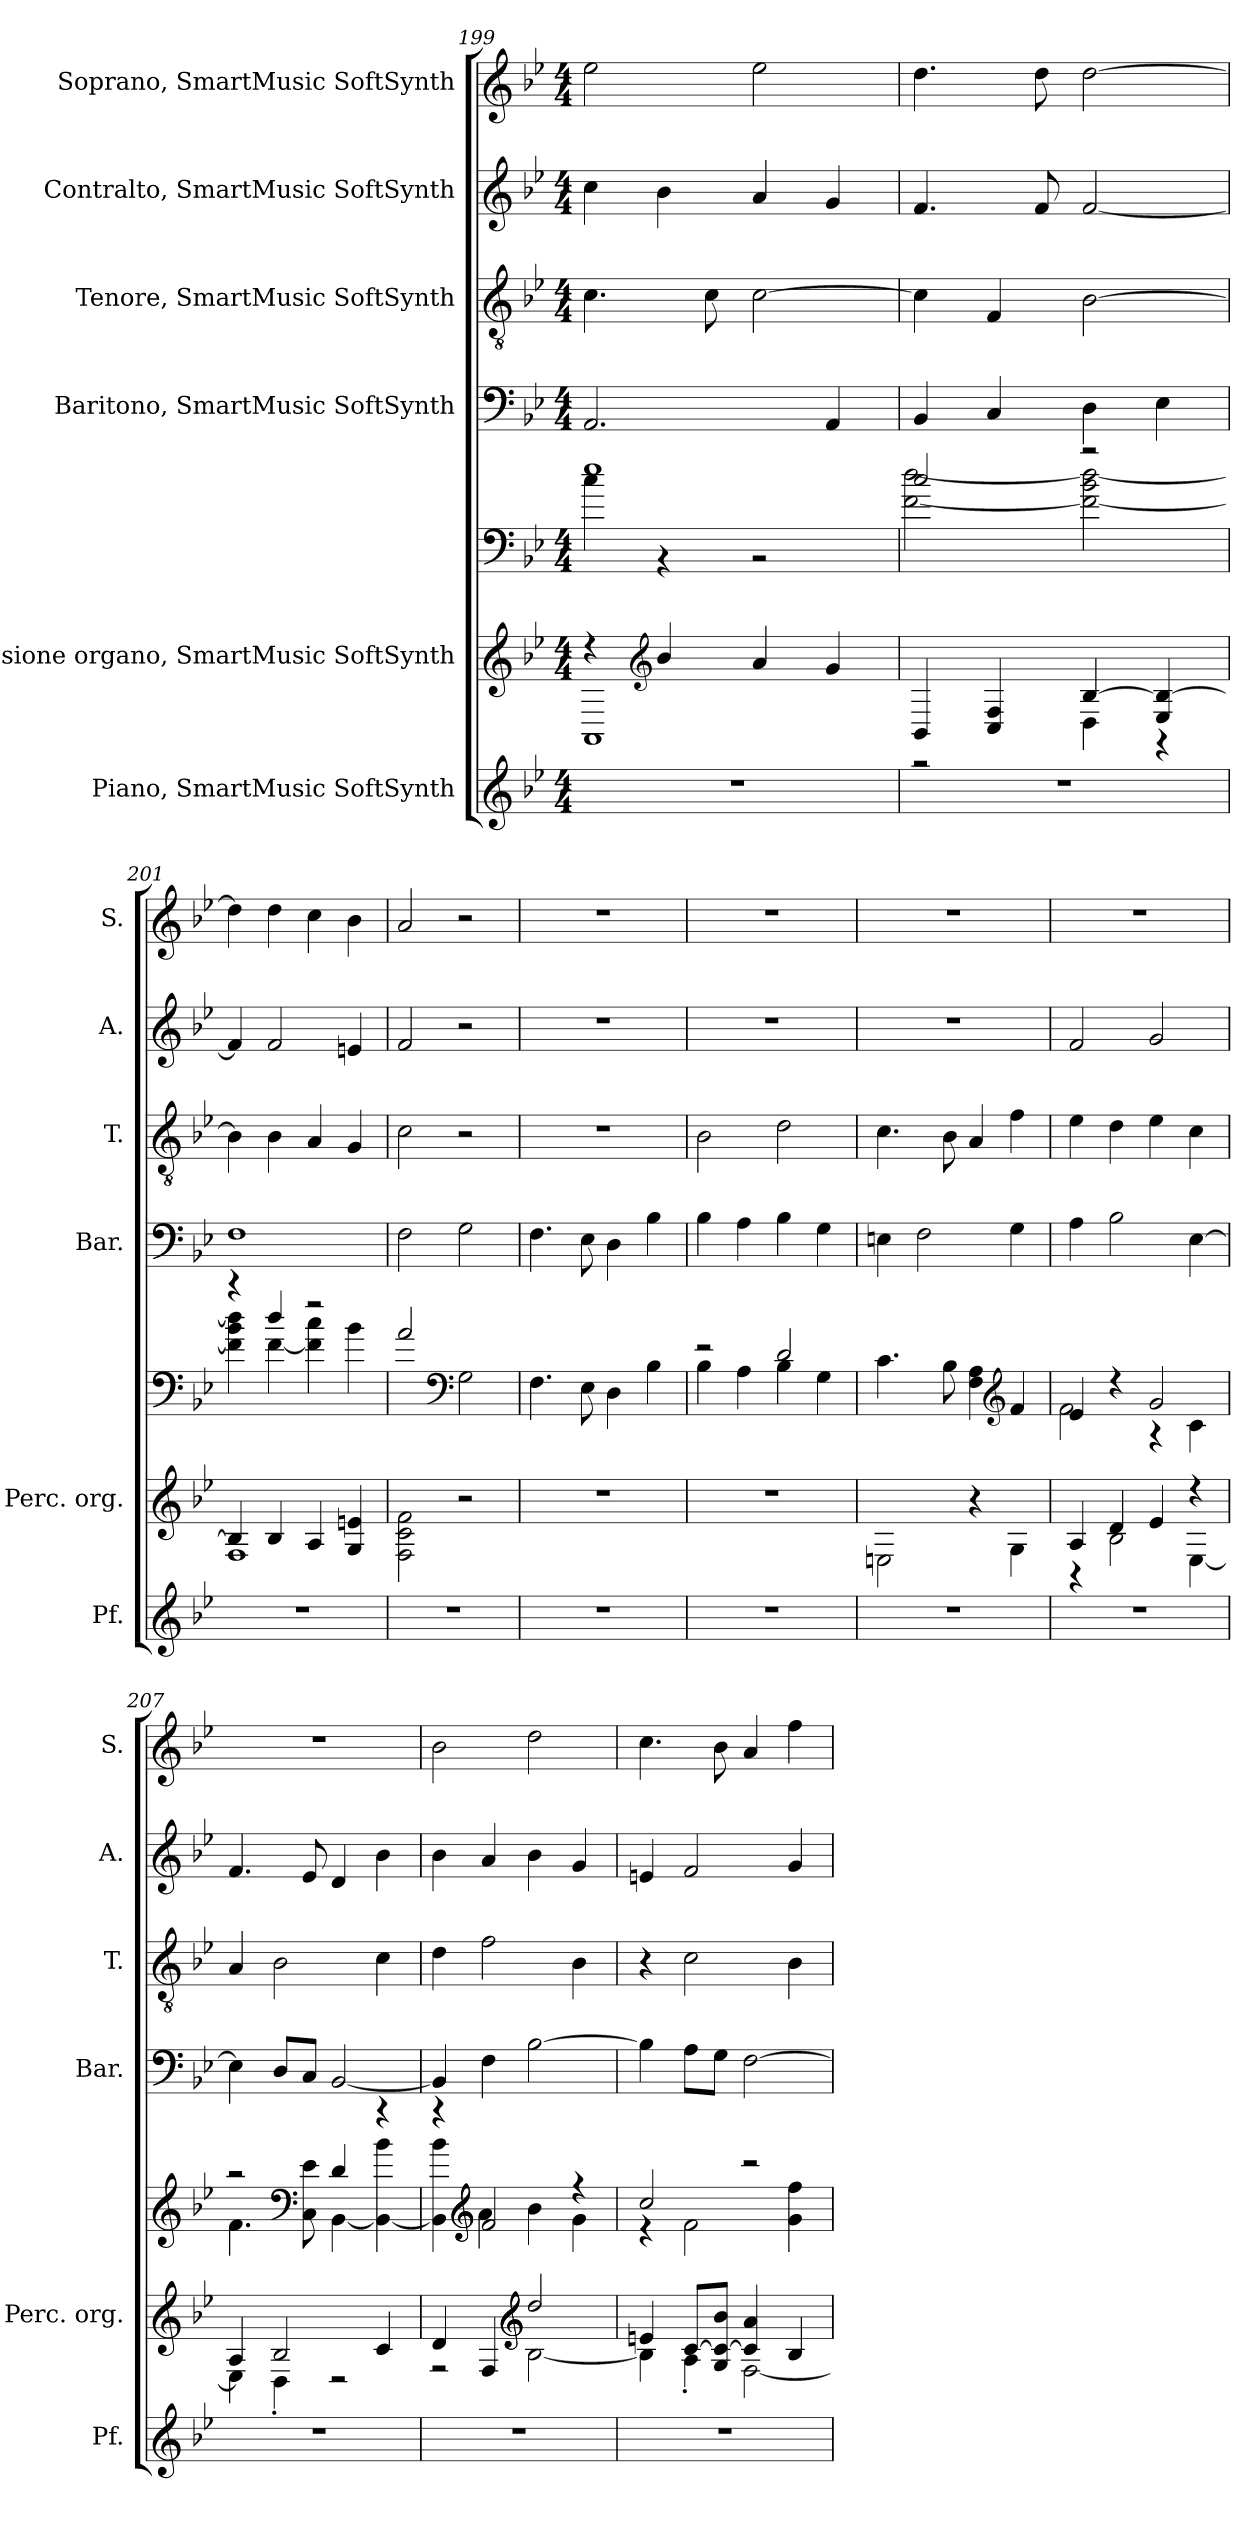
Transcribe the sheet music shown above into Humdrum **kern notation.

**kern	**kern	**kern	**kern	**kern	**kern	**kern
*part6	*part5	*part5	*part4	*part3	*part2	*part1
*staff7	*staff6	*staff5	*staff4	*staff3	*staff2	*staff1
*I"Piano, SmartMusic SoftSynth	*I"Percussione organo, SmartMusic SoftSynth	*	*I"Baritono, SmartMusic SoftSynth	*I"Tenore, SmartMusic SoftSynth	*I"Contralto, SmartMusic SoftSynth	*I"Soprano, SmartMusic SoftSynth
*I'Pf.	*I'Perc. org.	*	*I'Bar.	*I'T.	*I'A.	*I'S.
*clefG2	*clefG2	*clefF4	*clefF4	*clefGv2	*clefG2	*clefG2
*k[b-e-]	*k[b-e-]	*k[b-e-]	*k[b-e-]	*k[b-e-]	*k[b-e-]	*k[b-e-]
*M4/4	*M4/4	*M4/4	*M4/4	*M4/4	*M4/4	*M4/4
=199	=199	=199	=199	=199	=199	=199
*	*^	*^	*	*	*	*
1r	4r	1AA	1ee-	4cc\	2.AA/	4.c\	4cc\	2ee-\
*	*clefG2	*	*	*	*	*	*	*
.	4b-/	.	.	4r	.	.	4b-\	.
.	.	.	.	.	.	8c\	.	.
.	4a/	.	.	2r	.	[2c\	4a/	2ee-\
.	4g/	.	.	.	4AA/	.	4g/	.
=200	=200	=200	=200	=200	=200	=200	=200	=200
1r	4BB-/	2r	2cc/	[2f\ [2dd\	4BB-/	4c\]	4.f/	4.dd\
.	4C/ 4F/	.	.	.	4C/	4F/	.	.
.	.	.	.	.	.	.	8f/	8dd\
.	[4B-/	4D\	2r	2f\_ 2b-\ 2dd\_	4D\	[2B-\	[2f/	[2dd\
.	4E-/ 4B-/_	4r	.	.	4E-\	.	.	.
=201	=201	=201	=201	=201	=201	=201	=201	=201
1r	4B-/]	1F	4r	4f\] 4b-\ 4dd\]	1F	4B-\]	4f/]	4dd\]
.	4B-/	.	4dd/	[4f\	.	4B-\	2f/	4dd\
.	4A/	.	2r	4f\] 4cc\	.	4A/	.	4cc\
.	4G/ 4en/	.	.	4b-\	.	4G/	4en/	4b-\
*	*v	*v	*	*	*	*	*	*
*	*	*v	*v	*	*	*	*
=202	=202	=202	=202	=202	=202	=202
1r	2F\ 2c\ 2f\	2a/	2F\	2c\	2f/	2a/
*	*	*clefF4	*	*	*	*
.	2r	2G\	2G\	2r	2r	2r
!!LO:PB:g=z
=203	=203	=203	=203	=203	=203	=203
1r	1r	4.F\	4.F\	1r	1r	1r
.	.	8E-\	8E-\	.	.	.
.	.	4D\	4D\	.	.	.
.	.	4B-\	4B-\	.	.	.
=204	=204	=204	=204	=204	=204	=204
*	*	*^	*	*	*	*
1r	1r	2r	4B-\	4B-\	2B-\	1r	1r
.	.	.	4A\	4A\	.	.	.
.	.	2d/	4B-\	4B-\	2d\	.	.
.	.	.	4G\	4G\	.	.	.
*	*	*v	*v	*	*	*	*
=205	=205	=205	=205	=205	=205	=205
1r	2En\	4.c\	4En\	4.c\	1r	1r
.	.	.	2F\	.	.	.
.	.	8B-\	.	8B-\	.	.
.	4r	4F\ 4A\	.	4A/	.	.
*	*	*clefG2	*	*	*	*
.	4G\	4f/	4G\	4f\	.	.
=206	=206	=206	=206	=206	=206	=206
*	*^	*^	*	*	*	*
1r	4A/	4r	4e-/	2f\	4A\	4e-\	2f/	1r
.	4d/	2B-\	4r	.	2B-\	4d\	.	.
.	4e-/	.	2g/	4r	.	4e-\	2g/	.
.	4r	[4E-\	.	4c\	[4E-\	4c\	.	.
=207	=207	=207	=207	=207	=207	=207	=207	=207
1r	4A/	4E-\]	2r	4.f\	4E-\]	4A/	4.f/	1r
.	2B-/	4D'\	.	.	8D/L	2B-\	.	.
*	*	*	*clefF4	*	*	*	*	*
.	.	.	.	8C\ 8e-\	8C/J	.	8e-/	.
.	.	2r	4d/	[4BB-\	[2BB-/	.	4d/	.
.	4c/	.	4r	4BB-\_ 4b-\	.	4c\	4b-\	.
=208	=208	=208	=208	=208	=208	=208	=208	=208
1r	4d/	2r	4r	4BB-\] 4b-\	4BB-/]	4d\	4b-\	2b-\
*	*	*	*clefG2	*	*	*	*	*
.	4F/	.	2f/	4a\	4F\	2f\	4a/	.
*	*clefG2	*	*	*	*	*	*	*
.	2dd/	[2B-\	.	4b-\	[2B-\	.	4b-\	2dd\
.	.	.	4r	4g\	.	4B-\	4g/	.
!!LO:PB:g=z
=209	=209	=209	=209	=209	=209	=209	=209	=209
1r	4en/	4B-\]	2cc/	4r	4B-\]	4r	4en/	4.cc\
.	[8c/L	4A'\	.	2f\	8A\L	2c\	2f/	.
.	8G/ 8c/_ 8b-/J	.	.	.	8G\J	.	.	8b-\
.	4c/] 4a/	[2F\	2r	.	[2F\	.	.	4a/
.	4B-/	.	.	4g\ 4ff\	.	4B-\	4g/	4ff\
*	*v	*v	*	*	*	*	*	*
*	*	*v	*v	*	*	*	*
=	=	=	=	=	=	=
*-	*-	*-	*-	*-	*-	*-
